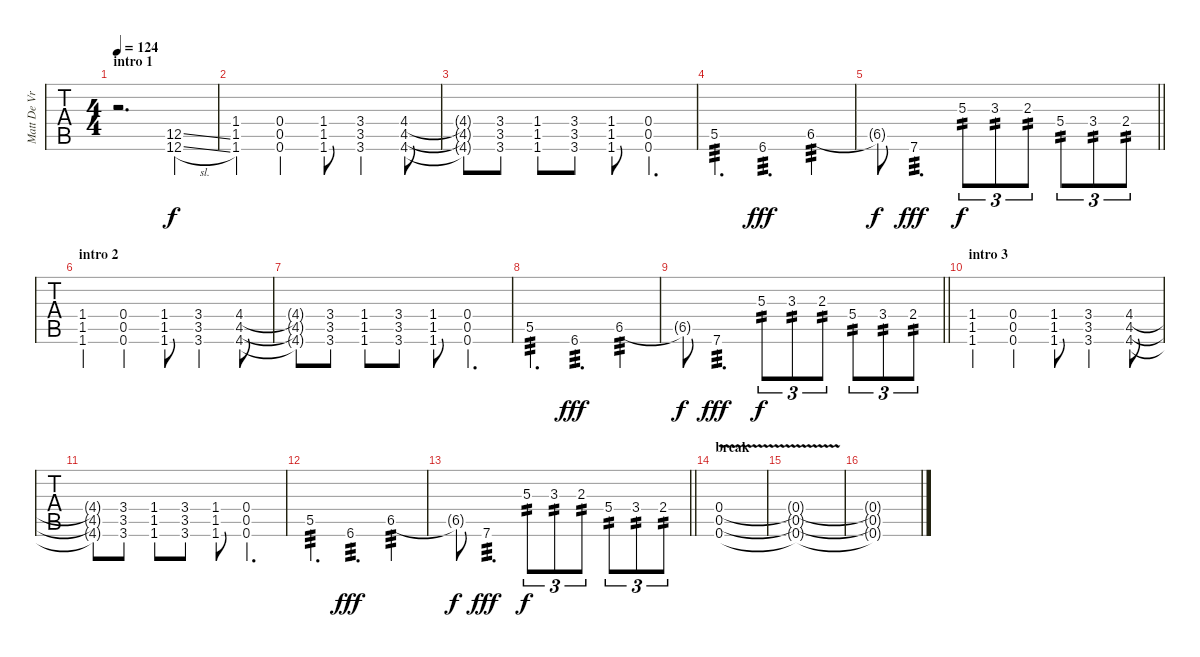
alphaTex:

\track ("Matt De Vries" "Matt De Vr") {instrument overdrivenguitar}
\staff {tabs}
\tuning (Eb4 Bb3 Gb3 Db3 Ab2 Db2) {hide}
\ts (4 4)
\section ("" "intro 1")
\tempo 124
\clef g2
\ks c
r.2{d dy f instrument overdrivenguitar} (12.5{ss} 12.6{sl}).4 |
(1.4 1.5 1.6).4 (0.4 0.5 0.6).4 (1.4 1.5 1.6).8 (3.4 3.5 3.6).4 (4.4 4.5 4.6).8 |
(4.4{t} 4.5{t} 4.6{t}).8 (3.4 3.5 3.6).8 (1.4 1.5 1.6).8 (3.4 3.5 3.6).8 (1.4 1.5 1.6).8 (0.4 0.5 0.6).4{d} |
5.5.4{d tp 3} 6.6.4{d tp 3 dy fff} 6.5.4{tp 3} |
\barLineRight lightlight
6.5{t}.8{dy f} 7.6.4{d tp 3 dy fff} 5.3.8{tu (3 2) tp 2 dy f} 3.3.8{tu (3 2) tp 2} 2.3.8{tu (3 2) tp 2} 5.4.8{tu (3 2) tp 2} 3.4.8{tu (3 2) tp 2} 2.4.8{tu (3 2) tp 2} |
\section ("" "intro 2")
(1.4 1.5 1.6).4 (0.4 0.5 0.6).4 (1.4 1.5 1.6).8 (3.4 3.5 3.6).4 (4.4 4.5 4.6).8 |
(4.4{t} 4.5{t} 4.6{t}).8 (3.4 3.5 3.6).8 (1.4 1.5 1.6).8 (3.4 3.5 3.6).8 (1.4 1.5 1.6).8 (0.4 0.5 0.6).4{d} |
5.5.4{d tp 3} 6.6.4{d tp 3 dy fff} 6.5.4{tp 3} |
\barLineRight lightlight
6.5{t}.8{dy f} 7.6.4{d tp 3 dy fff} 5.3.8{tu (3 2) tp 2 dy f} 3.3.8{tu (3 2) tp 2} 2.3.8{tu (3 2) tp 2} 5.4.8{tu (3 2) tp 2} 3.4.8{tu (3 2) tp 2} 2.4.8{tu (3 2) tp 2} |
\section ("" "intro 3")
(1.4 1.5 1.6).4 (0.4 0.5 0.6).4 (1.4 1.5 1.6).8 (3.4 3.5 3.6).4 (4.4 4.5 4.6).8 |
(4.4{t} 4.5{t} 4.6{t}).8 (3.4 3.5 3.6).8 (1.4 1.5 1.6).8 (3.4 3.5 3.6).8 (1.4 1.5 1.6).8 (0.4 0.5 0.6).4{d} |
5.5.4{d tp 3} 6.6.4{d tp 3 dy fff} 6.5.4{tp 3} |
\barLineRight lightlight
6.5{t}.8{dy f} 7.6.4{d tp 3 dy fff} 5.3.8{tu (3 2) tp 2 dy f} 3.3.8{tu (3 2) tp 2} 2.3.8{tu (3 2) tp 2} 5.4.8{tu (3 2) tp 2} 3.4.8{tu (3 2) tp 2} 2.4.8{tu (3 2) tp 2} |
\section ("" "break")
(0.4{v} 0.5{v} 0.6{v}).1 |
(0.4{t} 0.5{t} 0.6{t}).1 |
(0.4{t} 0.5{t} 0.6{t}).1
